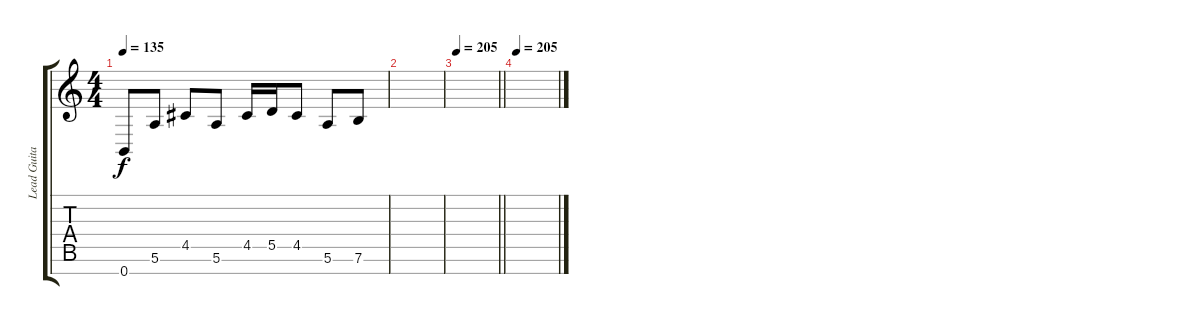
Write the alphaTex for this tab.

\track ("Lead Guitar" "Lead Guita") {instrument electricguitarjazz}
\staff {score tabs}
\tuning (E4 B3 G3 D3 A2 E2 B1) {hide}
\ts (4 4)
\tempo 135
\clef g2
\ks c
0.7.8{dy f} 5.6.8 4.5.8 5.6.8 4.5.16 5.5.16 4.5.8 5.6.8 7.6.8 |
|
\tempo 205
\barLineRight lightlight
|
\tempo 205
